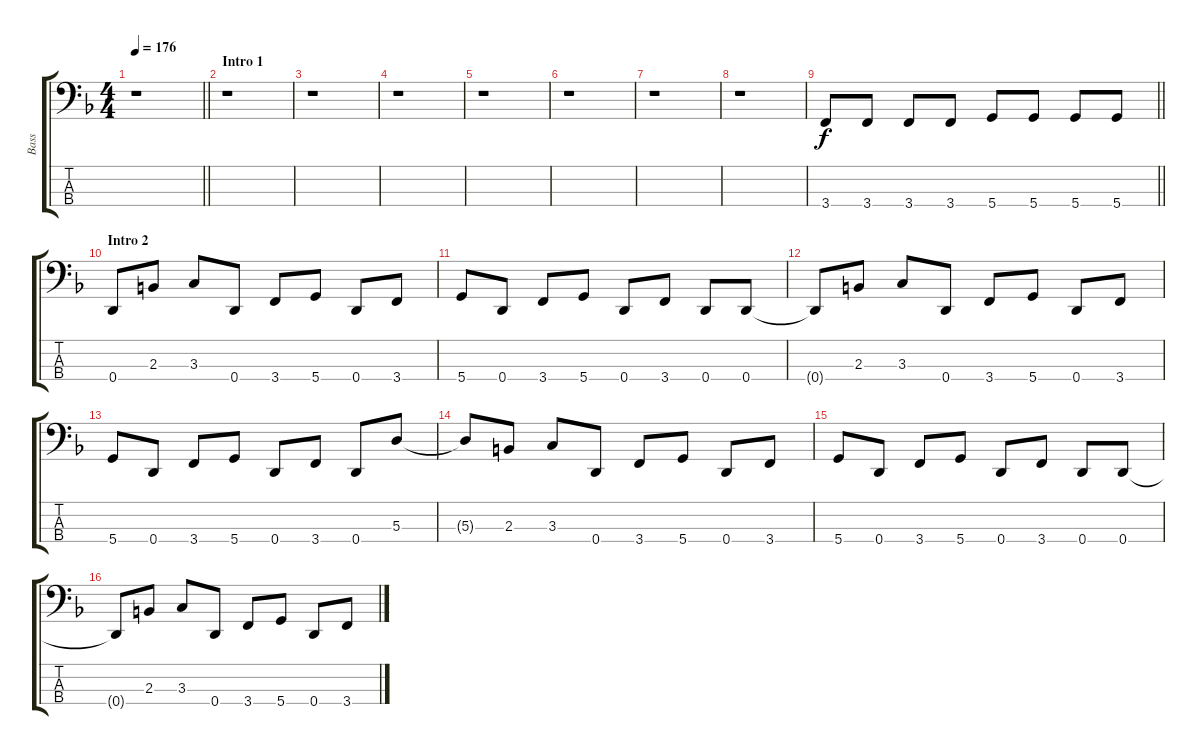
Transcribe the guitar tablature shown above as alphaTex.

\track ("Bass" "Bass") {instrument electricbasspick}
\staff {score tabs}
\tuning (G2 D2 A1 D1) {hide}
\ts (4 4)
\tempo 176
\clef f4
\barLineRight lightlight
\ks f
r.1{dy f instrument electricbasspick} |
\section ("" "Intro 1")
r.1 |
r.1 |
r.1 |
r.1 |
r.1 |
r.1 |
r.1 |
\barLineRight lightlight
3.4.8 3.4.8 3.4.8 3.4.8 5.4.8 5.4.8 5.4.8 5.4.8 |
\section ("" "Intro 2")
0.4.8 2.3.8 3.3.8 0.4.8 3.4.8 5.4.8 0.4.8 3.4.8 |
5.4.8 0.4.8 3.4.8 5.4.8 0.4.8 3.4.8 0.4.8 0.4.8 |
0.4{t}.8 2.3.8 3.3.8 0.4.8 3.4.8 5.4.8 0.4.8 3.4.8 |
5.4.8 0.4.8 3.4.8 5.4.8 0.4.8 3.4.8 0.4.8 5.3.8 |
5.3{t}.8 2.3.8 3.3.8 0.4.8 3.4.8 5.4.8 0.4.8 3.4.8 |
5.4.8 0.4.8 3.4.8 5.4.8 0.4.8 3.4.8 0.4.8 0.4.8 |
0.4{t}.8 2.3.8 3.3.8 0.4.8 3.4.8 5.4.8 0.4.8 3.4.8
